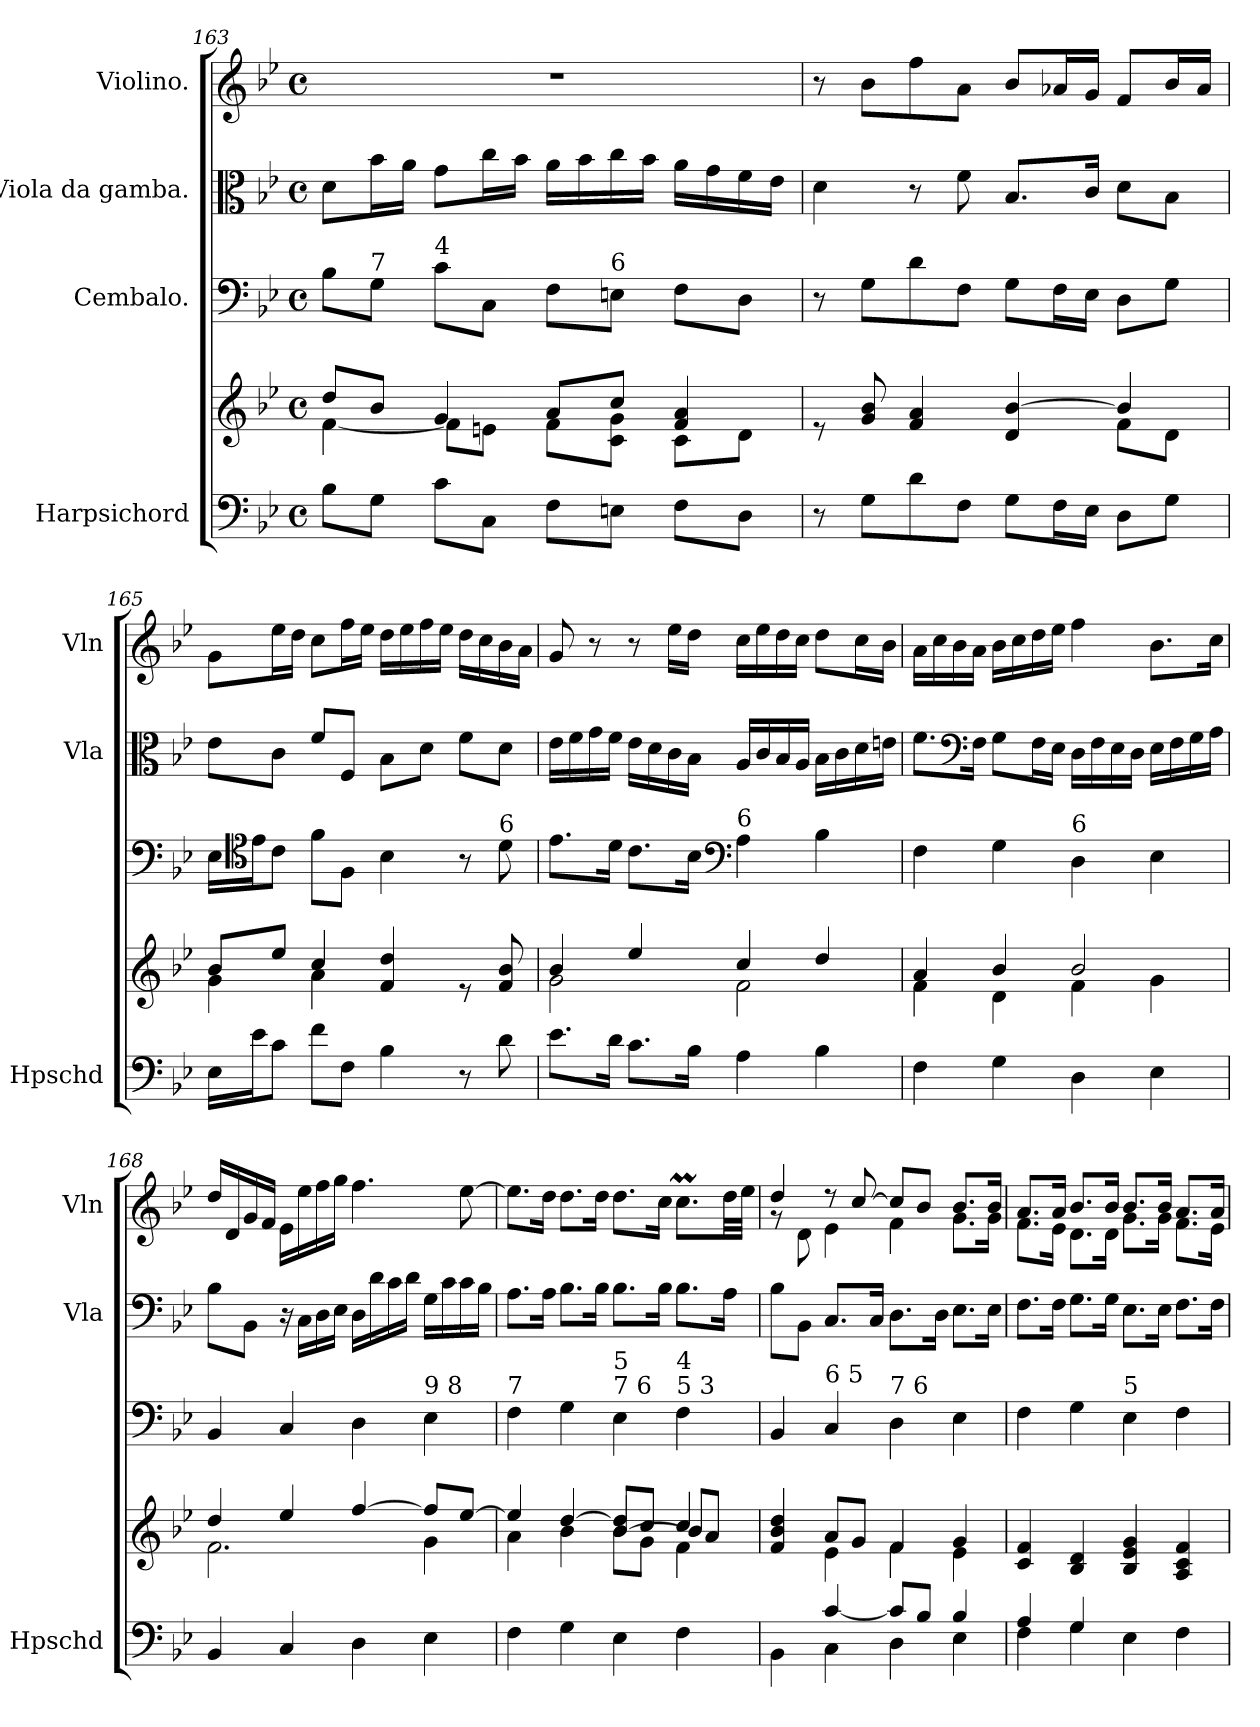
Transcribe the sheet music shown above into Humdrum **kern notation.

**kern	**kern	**kern	**kern	**kern
*part4	*part4	*part3	*part2	*part1
*staff5	*staff4	*staff3	*staff2	*staff1
*I"Harpsichord	*	*I"Cembalo.	*I"Viola da gamba.	*I"Violino.
*I'Hpschd	*	*	*I'Vla	*I'Vln
*clefF4	*clefG2	*clefF4	*clefC3	*clefG2
*k[b-e-]	*k[b-e-]	*k[b-e-]	*k[b-e-]	*k[b-e-]
*M4/4	*M4/4	*M4/4	*M4/4	*M4/4
*met(c)	*met(c)	*met(c)	*met(c)	*met(c)
=163	=163	=163	=163	=163
*	*^	*	*	*
8B-\L	8dd/L	[4f\	8B-\L	8d\L	1r
!	!	!	!LO:TX:a:t=7	!	!
8G\J	8b-/J	.	8G\J	16b-\L	.
.	.	.	.	16a\JJ	.
!	!	!	!LO:TX:a:t=4	!	!
8c\L	4g/	8f\L]	8c\L	8g\L	.
8C\J	.	8en\J	8C\J	16cc\L	.
.	.	.	.	16b-\JJ	.
8F\L	8a/L	8f\L	8F\L	16a\LL	.
.	.	.	.	16b-\	.
!	!	!	!LO:TX:a:t=6	!	!
8En\J	8cc/J	8c\ 8g\J	8En\J	16cc\	.
.	.	.	.	16b-\JJ	.
8F\L	4f/ 4a/	8c\L	8F\L	16a\LL	.
.	.	.	.	16g\	.
8D\J	.	8d\J	8D\J	16f\	.
.	.	.	.	16e-\JJ	.
=164	=164	=164	=164	=164	=164
8r	8re	2.ryy	8r	4d\	8r
8G\L	8g/ 8b-/	.	8G\L	.	8b-\L
8d\	4f/ 4a/	.	8d\	8r	8ff\
8F\J	.	.	8F\J	8f\	8a\J
8G\L	4d/ [4b-/	.	8G\L	8.B-/L	8b-/L
16F\L	.	.	16F\L	.	16a-X/L
16E-\JJ	.	.	16E-\JJ	16c/Jk	16g/JJ
8D\L	4b-/]	8f\L	8D\L	8d\L	8f/L
8G\J	.	8d\J	8G\J	8B-\J	16b-/L
.	.	.	.	.	16a-/JJ
=165	=165	=165	=165	=165	=165
16E-\LL	8b-/L	4g\	16E-\LL	8e-\L	8g\L
*	*	*	*clefC4	*	*
16e-\J	.	.	16e-\J	.	.
8c\J	8ee-/J	.	8c\J	8c\J	16ee-\L
.	.	.	.	.	16dd\JJ
8f\L	4cc/	4a\	8f\L	8f/L	8cc\L
8F\J	.	.	8F\J	8F/J	16ff\L
.	.	.	.	.	16ee-\JJ
4B-\	4f/ 4dd/	2ryy	4B-\	8B-\L	16dd\LL
.	.	.	.	.	16ee-\
.	.	.	.	8d\J	16ff\
.	.	.	.	.	16ee-\JJ
8r	8re	.	8r	8f\L	16dd\LL
.	.	.	.	.	16cc\
!	!	!	!LO:TX:a:t=6	!	!
8d\	8f/ 8b-/	.	8d\	8d\J	16b-\
.	.	.	.	.	16a\JJ
!!LO:PB:g=z
=166	=166	=166	=166	=166	=166
8.e-\L	4b-/	2g\	8.e-\L	16e-\LL	8g/
.	.	.	.	16f\	.
.	.	.	.	16g\	8r
16d\Jk	.	.	16d\Jk	16f\JJ	.
8.c\L	4ee-/	.	8.c\L	16e-\LL	8r
.	.	.	.	16d\	.
.	.	.	.	16c\	16ee-\LL
16B-\Jk	.	.	16B-\Jk	16B-\JJ	16dd\JJ
*	*	*	*clefF4	*	*
!	!	!	!LO:TX:a:t=6	!	!
4A\	4cc/	2f\	4A\	16A/LL	16cc\LL
.	.	.	.	16c/	16ee-\
.	.	.	.	16B-/	16dd\
.	.	.	.	16A/JJ	16cc\JJ
4B-\	4dd/	.	4B-\	16B-\LL	8dd\L
.	.	.	.	16c\	.
.	.	.	.	16d\	16cc\L
.	.	.	.	16en\JJ	16b-\JJ
=167	=167	=167	=167	=167	=167
4F\	4a/	4f\	4F\	8.f\L	16a\LL
.	.	.	.	.	16cc\
.	.	.	.	.	16b-\
*	*	*	*	*clefF4	*
.	.	.	.	16F\Jk	16a\JJ
4G\	4b-/	4d\	4G\	8G\L	16b-\LL
.	.	.	.	.	16cc\
.	.	.	.	16F\L	16dd\
.	.	.	.	16E-\JJ	16ee-\JJ
!	!	!	!LO:TX:a:t=6	!	!
4D\	2b-/	4f\	4D\	16D\LL	4ff\
.	.	.	.	16F\	.
.	.	.	.	16E-\	.
.	.	.	.	16D\JJ	.
4E-\	.	4g\	4E-\	16E-\LL	8.b-\L
.	.	.	.	16F\	.
.	.	.	.	16G\	.
.	.	.	.	16A\JJ	16cc\Jk
=168	=168	=168	=168	=168	=168
4BB-/	4dd/	2.f\	4BB-/	8B-\L	16dd/LL
.	.	.	.	.	16d/
.	.	.	.	8BB-\J	16g/
.	.	.	.	.	16f/JJ
4C/	4ee-/	.	4C/	16r	16e-\LL
.	.	.	.	16C\LL	16ee-\
.	.	.	.	16D\	16ff\
.	.	.	.	16E-\JJ	16gg\JJ
4D\	[4ff/	.	4D\	16D\LL	4.ff\
.	.	.	.	16d\	.
.	.	.	.	16c\	.
.	.	.	.	16d\JJ	.
!	!	!	!LO:TX:a:t=9   8	!	!
4E-\	8ff/L]	4g\	4E-\	16G\LL	.
.	.	.	.	16c\	.
.	[8ee-/J	.	.	16c\	[8ee-\
.	.	.	.	16B-\JJ	.
!!LO:LB:g=z
=169	=169	=169	=169	=169	=169
*	*	*^	*	*	*
!	!	!	!	!LO:TX:a:t=7	!	!
4F\	4ee-/]	4a\	2ryy	4F\	8.A\L	8.ee-\L]
.	.	.	.	.	16A\Jk	16dd\Jk
4G\	[4dd/	4b-\	.	4G\	8.B-\L	8.dd\L
.	.	.	.	.	16B-\Jk	16dd\Jk
!	!	!	!	!LO:TX:a:t=7     6	!	!
!	!	!	!	!LO:TX:a:t=5	!	!
4E-\	8dd/L]	8b-\L	[4b-/	4E-\	8.B-\L	8.dd\L
.	8cc/J	8g\J	.	.	.	.
.	.	.	.	.	16B-\Jk	16cc\Jk
!	!	!	!	!LO:TX:a:t=5        3	!	!
!	!	!	!	!LO:TX:a:t=4	!	!
4F\	4cc/	4f\	8b-/L]	4F\	8.B-\L	8.ccM\L
.	.	.	8a/J	.	.	.
.	.	.	.	.	16A\Jk	32dd\LL
.	.	.	.	.	.	32ee-\JJJ
*	*	*v	*v	*	*	*
=170	=170	=170	=170	=170	=170
*^	*	*	*	*	*^
4BB-\	4ryy	4f/ 4b-/ 4dd/	4ryy	4BB-/	8B-\L	4dd/	8rg
.	.	.	.	.	8BB-\J	.	8d\
!	!	!	!	!LO:TX:a:t=6     5	!	!	!
4C\	[4c/	8a/L	4e-\	4C/	8.C/L	8r	4e-\
.	.	8g/J	.	.	.	[8cc/	.
.	.	.	.	.	16C/Jk	.	.
!	!	!	!	!LO:TX:a:t=7     6	!	!	!
4D\	8c/L]	4f/	4f\	4D\	8.D\L	8cc/L]	4f\
.	8B-/J	.	.	.	.	8b-/J	.
.	.	.	.	.	16D\Jk	.	.
*	*	*	*	*	*	*MM90	*
4E-\	4B-/	4g/	4e-\	4E-\	8.E-\L	8.b-/L	8.g\L
.	.	.	.	.	16E-\Jk	16b-/Jk	16g\Jk
*	*	*v	*v	*	*	*	*
=171	=171	=171	=171	=171	=171	=171
*	*	*	*	*	*MM80	*
4F\	4A/	4c/ 4f/	4F\	8.F\L	8.a/L	8.f\L
.	.	.	.	16F\Jk	16a/Jk	16e-\Jk
*	*	*	*	*	*MM70	*
4G\	4G/	4B-/ 4d/	4G\	8.G\L	8.b-/L	8.d\L
.	.	.	.	16G\Jk	16b-/Jk	16d\Jk
*	*	*	*	*	*MM60	*
!	!	!	!LO:TX:a:t=5	!	!	!
4E-\	2ryy	4B-/ 4e-/ 4g/	4E-\	8.E-\L	8.b-/L	8.g\L
.	.	.	.	16E-\Jk	16b-/Jk	16g\Jk
*	*	*	*	*	*MM50	*
4F\	.	4A/ 4c/ 4f/	4F\	8.F\L	8.a/L	8.f\L
*	*	*	*	*	*MM40	*
.	.	.	.	16F\Jk	16a/Jk	16e-\Jk
*v	*v	*	*	*	*v	*v
=	=	=	=	=
*-	*-	*-	*-	*-
